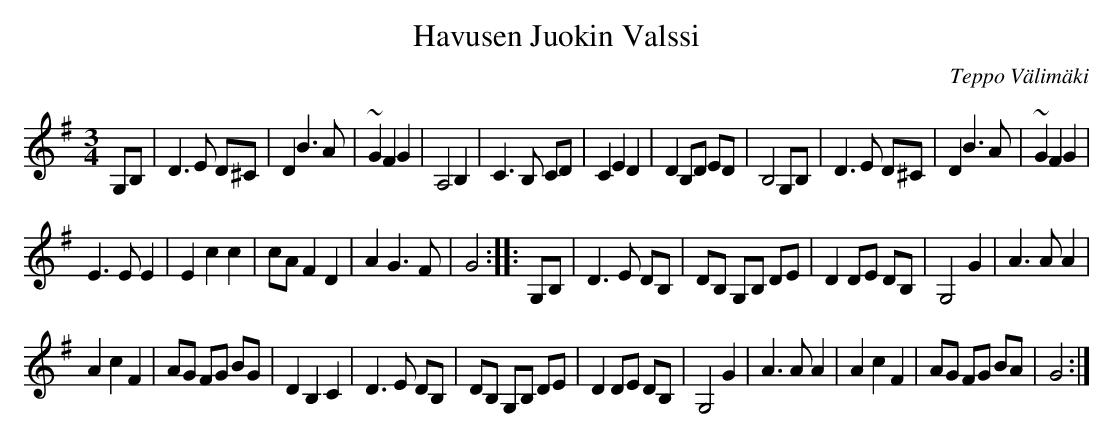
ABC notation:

X:1
T:Havusen Juokin Valssi
C:Teppo Välimäki
M:3/4
L:1/8
K:G
G,B,|D3E D^C|D2B3A|~G2F2G2|A,4B,2|\
C3B, CD|C2E2D2|D2 B,D ED|B,4G,B,|\
D3E D^C|D2B3A|~G2F2G2|
E3E E2|E2c2c2|cA F2D2|A2G3F|G4:|\
|:G,B,|D3E DB,|DB, G,B, DE|\
D2DE DB,|G,4G2|A3A A2|
A2c2F2|AG FG BG|D2 B,2 C2|\
D3E DB,|DB, G,B, DE|D2DE DB,|G,4G2|\
A3A A2|A2c2F2|AG FG BA|G4:|
